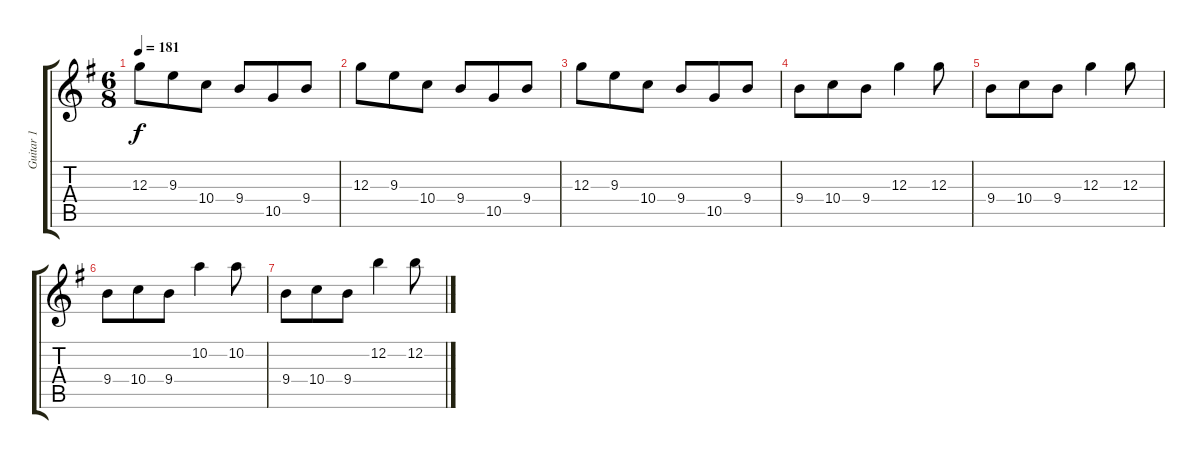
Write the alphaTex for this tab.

\track ("Guitar 1" "Guitar 1") {instrument distortionguitar}
\staff {score tabs}
\tuning (E4 B3 G3 D3 A2 E2) {hide}
\ts (6 8)
\tempo 181
\clef g2
\ks eminor
12.3.8{dy f} 9.3.8 10.4.8 9.4.8 10.5.8 9.4.8 |
12.3.8 9.3.8 10.4.8 9.4.8 10.5.8 9.4.8 |
12.3.8 9.3.8 10.4.8 9.4.8 10.5.8 9.4.8 |
9.4.8 10.4.8 9.4.8 12.3.4 12.3.8 |
9.4.8 10.4.8 9.4.8 12.3.4 12.3.8 |
9.4.8 10.4.8 9.4.8 10.2.4 10.2.8 |
9.4.8 10.4.8 9.4.8 12.2.4 12.2.8
